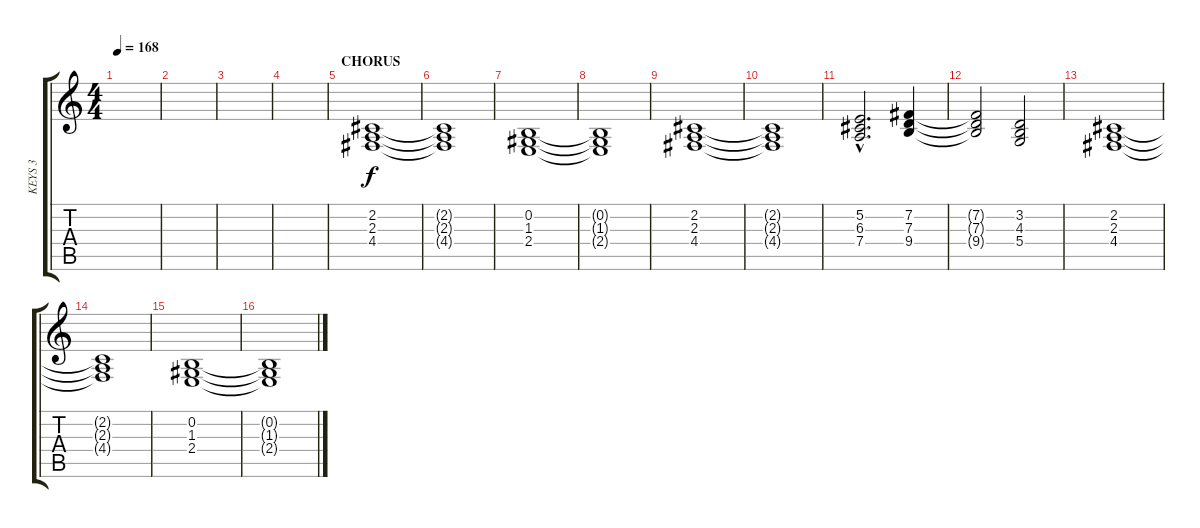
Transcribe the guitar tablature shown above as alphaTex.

\track ("KEYS 3" "KEYS 3") {instrument stringensemble1}
\staff {score tabs}
\tuning (E4 B3 G3 D3 A2 E2) {hide}
\ts (4 4)
\tempo 168
\clef g2
\ks c
|
|
|
|
\section ("" "CHORUS")
(2.2 2.3 4.4).1 |
(2.2{t} 2.3{t} 4.4{t}).1 |
(0.2 1.3 2.4).1 |
(0.2{t} 1.3{t} 2.4{t}).1 |
(2.2 2.3 4.4).1 |
(2.2{t} 2.3{t} 4.4{t}).1 |
(5.2{hac} 6.3{hac} 7.4{hac}).2{d} (7.2 7.3 9.4).4 |
(7.2{t} 7.3{t} 9.4{t}).2 (3.2 4.3 5.4).2 |
(2.2 2.3 4.4).1 |
(2.2{t} 2.3{t} 4.4{t}).1 |
(0.2 1.3 2.4).1 |
(0.2{t} 1.3{t} 2.4{t}).1
